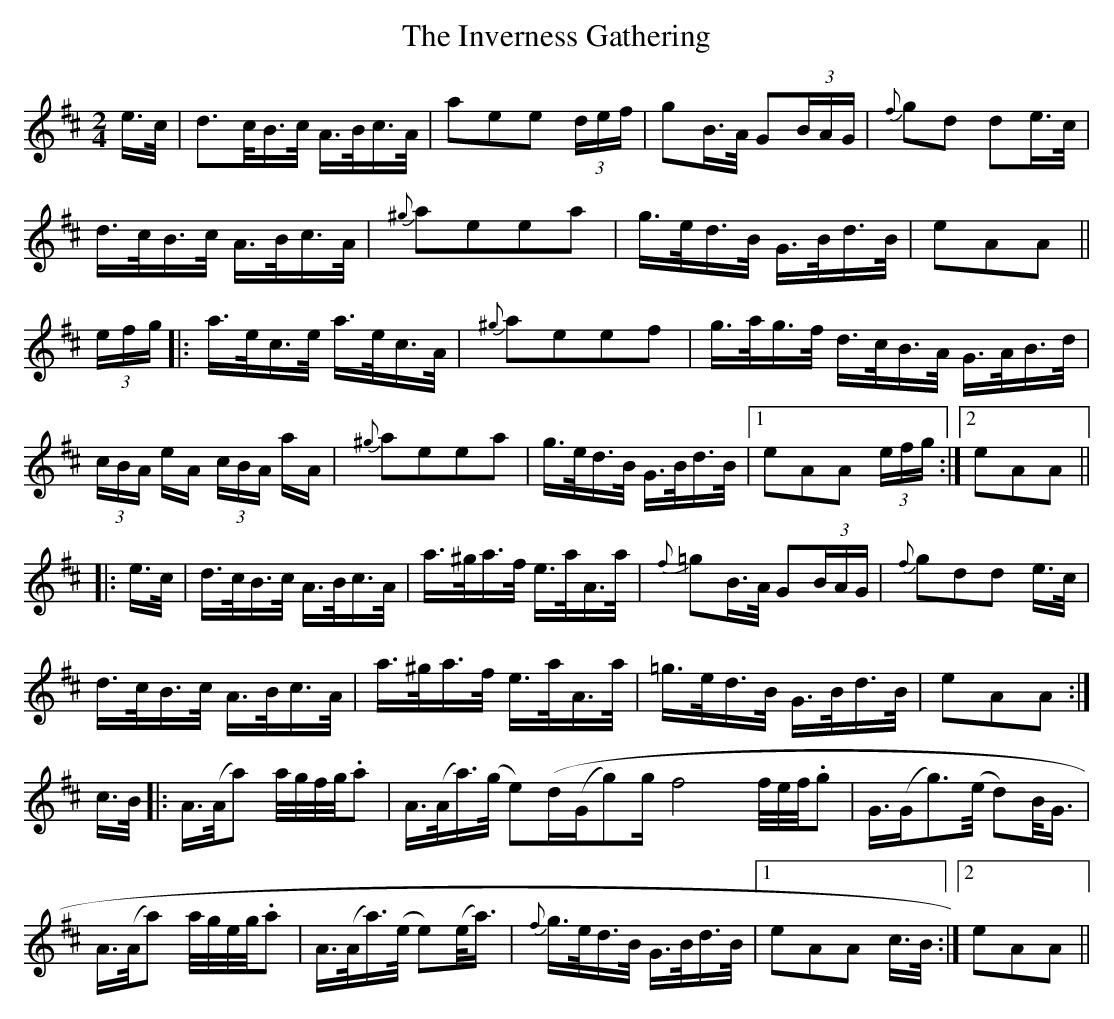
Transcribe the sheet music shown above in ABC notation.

X:1
T:Inverness Gathering, The
M:2/4
L:1/8
K:D
e/>c/|d>c/B/>c/ A/>B/c/>A/|aee (3d/e/f/|gB/>A/ G(3B/A/G/|{f}gd de/>c/|
d/>c/B/>c/ A/>B/c/>A/|{^g}aeea|g/>e/d/>B/ G/>B/d/>B/|eAA||
(3e/f/g/|:a/>e/c/>e/ a/>e/c/>A/|{^g}aeef|g/>a/g/>f/ d/>c/B/>A/ G/>A/B/>d/|
(3c/B/A/ e/A/ (3c/B/A/ a/A/|{^g}aeea|g/>e/d/>B/ G/>B/d/>B/|1 eAA (3e/f/g/:|2eAA||
|:e/>c/|d/>c/B/>c/ A/>B/c/>A/|a/>^g/a/>f/ e/>a/A/>a/|{f}=gB/>A/ G(3B/A/G/|{f}gdd e/>c/|
d/>c/B/>c/ A/>B/c/>A/|a/>^g/a/>f/ e/>a/A/>a/|=g/>e/d/>B/ G/>B/d/>B/|eAA:|
c/>B/|:A/>(A/a) a/4g/4f/4g/4.a|A/>(A/a/>)(g/ e)(d/(G/g)g/f4f/4e/4f/4.g|G/>(Gg>)(e/ d)B/<G/|
A/>(A/a) a/4g/4e/4g/4.a|A/>(A/a/>)(e/ e)(e/<a/)|{f}g/>e/d/>B/ G/>B/d/>B/|1 eAA c/>B/:|2eAA||
